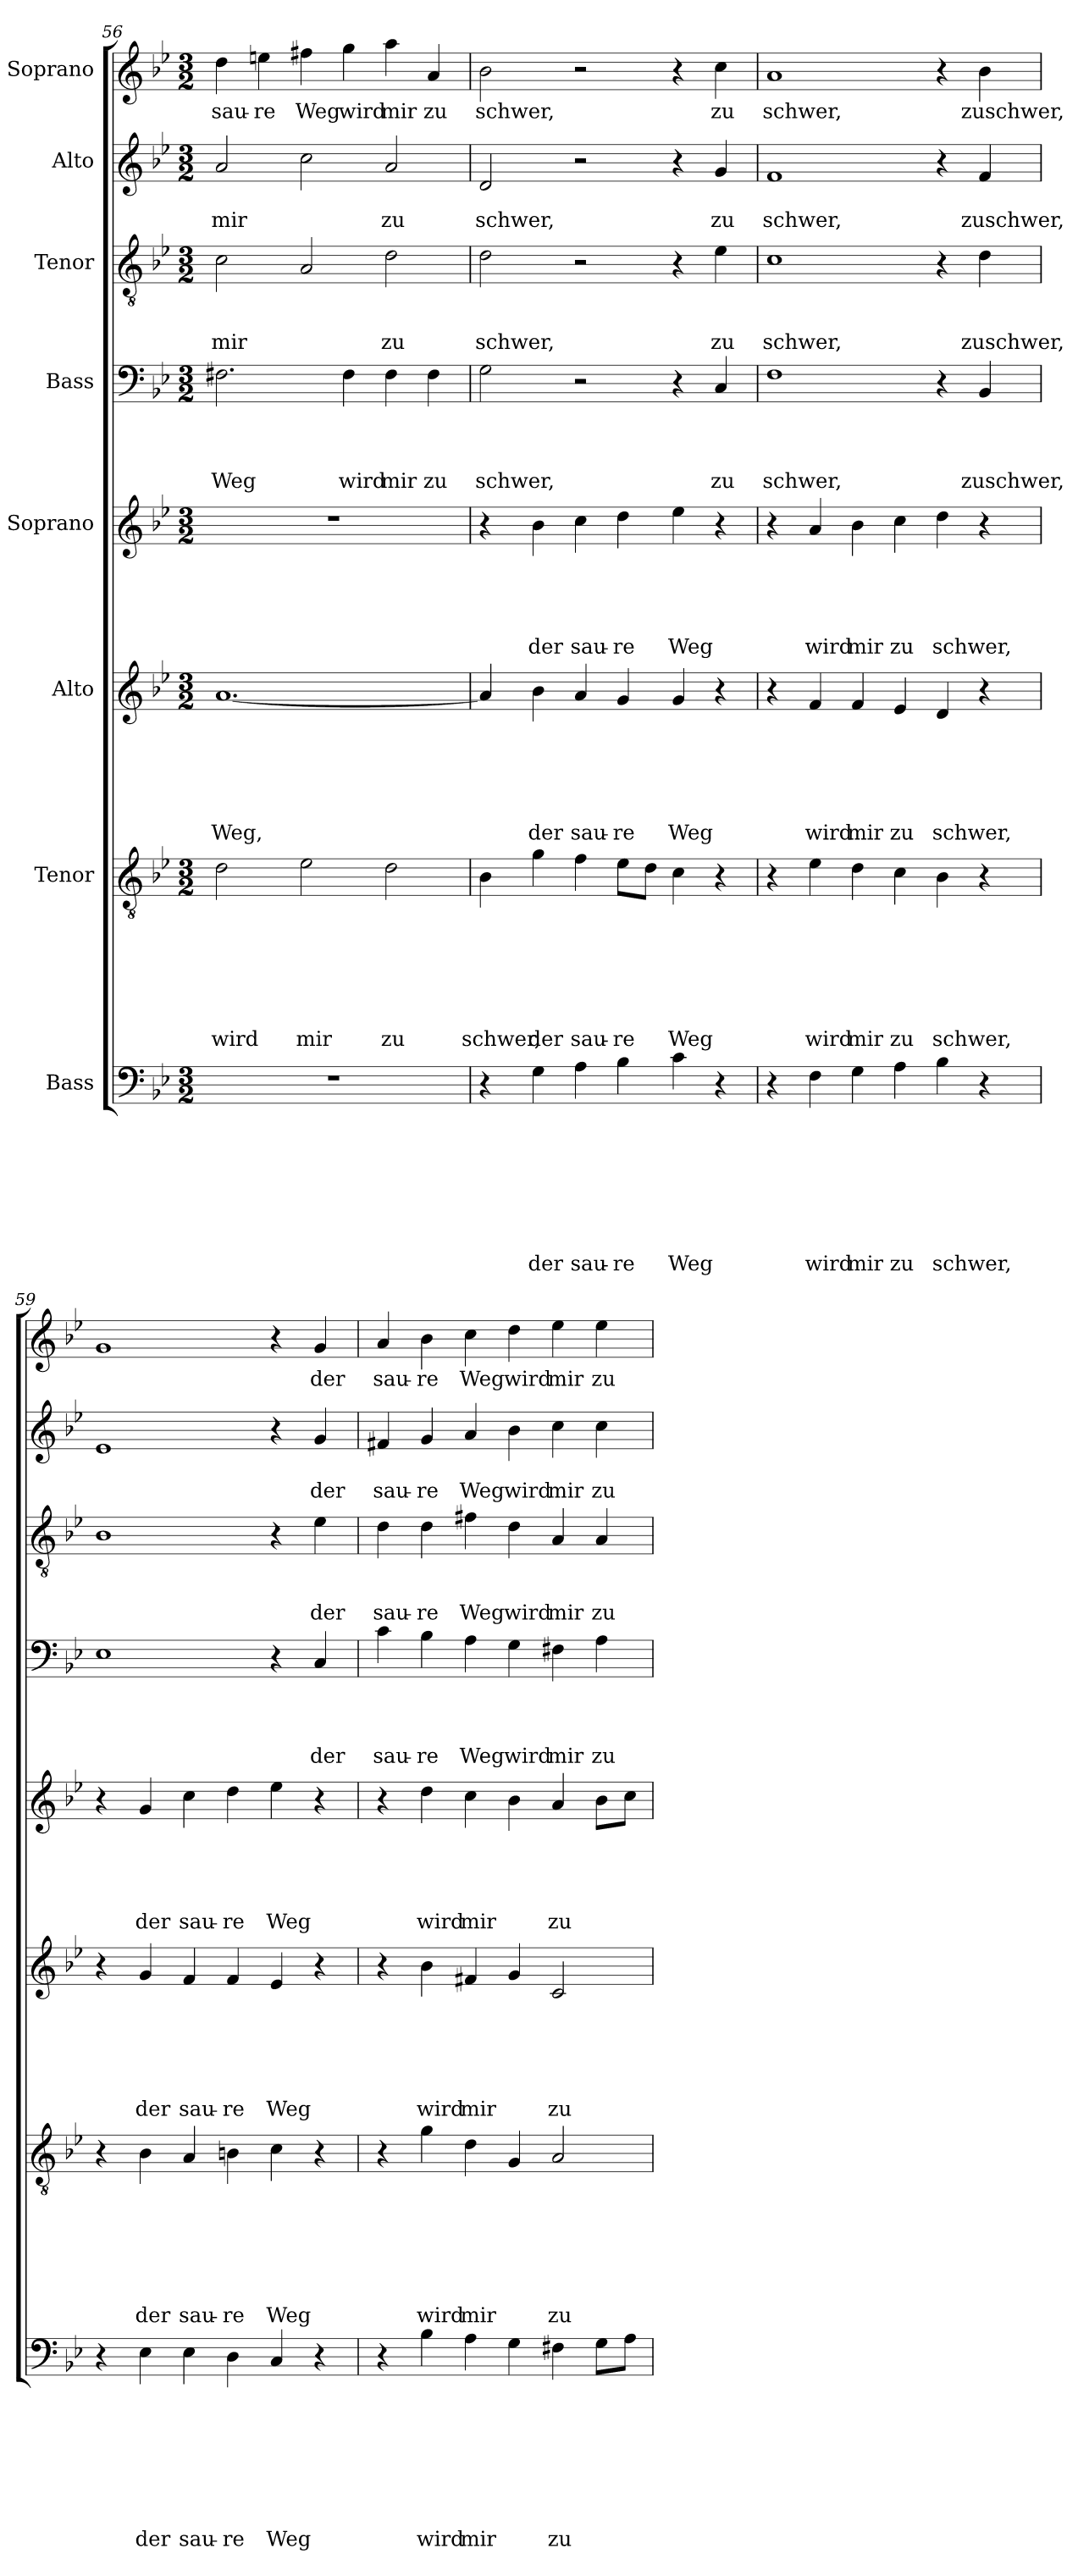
**kern	**text	**text	**text	**text	**text	**text	**text	**text	**kern	**text	**text	**text	**text	**text	**text	**text	**kern	**text	**text	**text	**text	**text	**text	**kern	**text	**text	**text	**text	**text	**kern	**text	**text	**text	**text	**kern	**text	**text	**text	**kern	**text	**text	**kern	**text
*part8	*part8	*part8	*part8	*part8	*part8	*part8	*part8	*part8	*part7	*part7	*part7	*part7	*part7	*part7	*part7	*part7	*part6	*part6	*part6	*part6	*part6	*part6	*part6	*part5	*part5	*part5	*part5	*part5	*part5	*part4	*part4	*part4	*part4	*part4	*part3	*part3	*part3	*part3	*part2	*part2	*part2	*part1	*part1
*staff8	*staff8	*staff8	*staff8	*staff8	*staff8	*staff8	*staff8	*staff8	*staff7	*staff7	*staff7	*staff7	*staff7	*staff7	*staff7	*staff7	*staff6	*staff6	*staff6	*staff6	*staff6	*staff6	*staff6	*staff5	*staff5	*staff5	*staff5	*staff5	*staff5	*staff4	*staff4	*staff4	*staff4	*staff4	*staff3	*staff3	*staff3	*staff3	*staff2	*staff2	*staff2	*staff1	*staff1
*I"Bass	*	*	*	*	*	*	*	*	*I"Tenor	*	*	*	*	*	*	*	*I"Alto	*	*	*	*	*	*	*I"Soprano	*	*	*	*	*	*I"Bass	*	*	*	*	*I"Tenor	*	*	*	*I"Alto	*	*	*I"Soprano	*
*clefF4	*	*	*	*	*	*	*	*	*clefGv2	*	*	*	*	*	*	*	*clefG2	*	*	*	*	*	*	*clefG2	*	*	*	*	*	*clefF4	*	*	*	*	*clefGv2	*	*	*	*clefG2	*	*	*clefG2	*
*k[b-e-]	*	*	*	*	*	*	*	*	*k[b-e-]	*	*	*	*	*	*	*	*k[b-e-]	*	*	*	*	*	*	*k[b-e-]	*	*	*	*	*	*k[b-e-]	*	*	*	*	*k[b-e-]	*	*	*	*k[b-e-]	*	*	*k[b-e-]	*
*B-:	*	*	*	*	*	*	*	*	*B-:	*	*	*	*	*	*	*	*B-:	*	*	*	*	*	*	*B-:	*	*	*	*	*	*B-:	*	*	*	*	*B-:	*	*	*	*B-:	*	*	*B-:	*
*M3/2	*	*	*	*	*	*	*	*	*M3/2	*	*	*	*	*	*	*	*M3/2	*	*	*	*	*	*	*M3/2	*	*	*	*	*	*M3/2	*	*	*	*	*M3/2	*	*	*	*M3/2	*	*	*M3/2	*
=56	=56	=56	=56	=56	=56	=56	=56	=56	=56	=56	=56	=56	=56	=56	=56	=56	=56	=56	=56	=56	=56	=56	=56	=56	=56	=56	=56	=56	=56	=56	=56	=56	=56	=56	=56	=56	=56	=56	=56	=56	=56	=56	=56
!LO:N:vis=1	!	!	!	!	!	!	!	!	!	!	!	!	!	!	!	!LO:LY:b	!	!	!	!	!	!	!LO:LY:b	!LO:N:vis=1	!	!	!	!	!	!	!	!	!	!LO:LY:b	!	!	!	!LO:LY:b	!	!	!LO:LY:b	!	!LO:LY:b
1.r	.	.	.	.	.	.	.	.	2d\	.	.	.	.	.	.	wird	[<1.a	.	.	.	.	.	Weg,	1.r	.	.	.	.	.	2.F#X\	.	.	.	Weg	2c\	.	.	mir	2a/	.	mir	4dd\	sau-
!	!	!	!	!	!	!	!	!	!	!	!	!	!	!	!	!	!	!	!	!	!	!	!	!	!	!	!	!	!	!	!	!	!	!	!	!	!	!	!	!	!	!	!LO:LY:b
.	.	.	.	.	.	.	.	.	.	.	.	.	.	.	.	.	.	.	.	.	.	.	.	.	.	.	.	.	.	.	.	.	.	.	.	.	.	.	.	.	.	4een\	-re
!	!	!	!	!	!	!	!	!	!	!	!	!	!	!	!	!LO:LY:b	!	!	!	!	!	!	!	!	!	!	!	!	!	!	!	!	!	!	!	!	!	!	!	!	!	!	!LO:LY:b
.	.	.	.	.	.	.	.	.	2e-\	.	.	.	.	.	.	mir	.	.	.	.	.	.	.	.	.	.	.	.	.	.	.	.	.	.	2A/	.	.	.	2cc\	.	.	4ff#X\	Weg
!	!	!	!	!	!	!	!	!	!	!	!	!	!	!	!	!	!	!	!	!	!	!	!	!	!	!	!	!	!	!	!	!	!	!LO:LY:b	!	!	!	!	!	!	!	!	!LO:LY:b
.	.	.	.	.	.	.	.	.	.	.	.	.	.	.	.	.	.	.	.	.	.	.	.	.	.	.	.	.	.	4F#\	.	.	.	wird	.	.	.	.	.	.	.	4gg\	wird
!	!	!	!	!	!	!	!	!	!	!	!	!	!	!	!	!LO:LY:b	!	!	!	!	!	!	!	!	!	!	!	!	!	!	!	!	!	!LO:LY:b	!	!	!	!LO:LY:b	!	!	!LO:LY:b	!	!LO:LY:b
.	.	.	.	.	.	.	.	.	2d\	.	.	.	.	.	.	zu	.	.	.	.	.	.	.	.	.	.	.	.	.	4F#\	.	.	.	mir	2d\	.	.	zu	2a/	.	zu	4aa\	mir
!	!	!	!	!	!	!	!	!	!	!	!	!	!	!	!	!	!	!	!	!	!	!	!	!	!	!	!	!	!	!	!	!	!	!LO:LY:b	!	!	!	!	!	!	!	!	!LO:LY:b
.	.	.	.	.	.	.	.	.	.	.	.	.	.	.	.	.	.	.	.	.	.	.	.	.	.	.	.	.	.	4F#\	.	.	.	zu	.	.	.	.	.	.	.	4a/	zu
=57	=57	=57	=57	=57	=57	=57	=57	=57	=57	=57	=57	=57	=57	=57	=57	=57	=57	=57	=57	=57	=57	=57	=57	=57	=57	=57	=57	=57	=57	=57	=57	=57	=57	=57	=57	=57	=57	=57	=57	=57	=57	=57	=57
!	!	!	!	!	!	!	!	!	!	!	!	!	!	!	!	!LO:LY:b	!	!	!	!	!	!	!	!	!	!	!	!	!	!	!	!	!	!LO:LY:b	!	!	!	!LO:LY:b	!	!	!LO:LY:b	!	!LO:LY:b
4r	.	.	.	.	.	.	.	.	4B-\	.	.	.	.	.	.	schwer,	4a/]	.	.	.	.	.	.	4r	.	.	.	.	.	2G\	.	.	.	schwer,	2d\	.	.	schwer,	2d/	.	schwer,	2b-\	schwer,
!	!	!	!	!	!	!	!	!LO:LY:b	!	!	!	!	!	!	!	!LO:LY:b	!	!	!	!	!	!	!LO:LY:b	!	!	!	!	!	!LO:LY:b	!	!	!	!	!	!	!	!	!	!	!	!	!	!
4G\	.	.	.	.	.	.	.	der	4g\	.	.	.	.	.	.	der	4b-\	.	.	.	.	.	der	4b-\	.	.	.	.	der	.	.	.	.	.	.	.	.	.	.	.	.	.	.
!	!	!	!	!	!	!	!	!LO:LY:b	!	!	!	!	!	!	!	!LO:LY:b	!	!	!	!	!	!	!LO:LY:b	!	!	!	!	!	!LO:LY:b	!	!	!	!	!	!	!	!	!	!	!	!	!	!
4A\	.	.	.	.	.	.	.	sau-	4f\	.	.	.	.	.	.	sau-	4a/	.	.	.	.	.	sau-	4cc\	.	.	.	.	sau-	2r	.	.	.	.	2r	.	.	.	2r	.	.	2r	.
!	!	!	!	!	!	!	!	!LO:LY:b	!	!	!	!	!	!	!	!LO:LY:b	!	!	!	!	!	!	!LO:LY:b	!	!	!	!	!	!LO:LY:b	!	!	!	!	!	!	!	!	!	!	!	!	!	!
4B-\	.	.	.	.	.	.	.	-re	8e-\L	.	.	.	.	.	.	-re	4g/	.	.	.	.	.	-re	4dd\	.	.	.	.	-re	.	.	.	.	.	.	.	.	.	.	.	.	.	.
.	.	.	.	.	.	.	.	.	8d\J	.	.	.	.	.	.	.	.	.	.	.	.	.	.	.	.	.	.	.	.	.	.	.	.	.	.	.	.	.	.	.	.	.	.
!	!	!	!	!	!	!	!	!LO:LY:b	!	!	!	!	!	!	!	!LO:LY:b	!	!	!	!	!	!	!LO:LY:b	!	!	!	!	!	!LO:LY:b	!	!	!	!	!	!	!	!	!	!	!	!	!	!
4c\	.	.	.	.	.	.	.	Weg	4c\	.	.	.	.	.	.	Weg	4g/	.	.	.	.	.	Weg	4ee-\	.	.	.	.	Weg	4r	.	.	.	.	4r	.	.	.	4r	.	.	4r	.
!	!	!	!	!	!	!	!	!	!	!	!	!	!	!	!	!	!	!	!	!	!	!	!	!	!	!	!	!	!	!	!	!	!	!LO:LY:b	!	!	!	!LO:LY:b	!	!	!LO:LY:b	!	!LO:LY:b
4r	.	.	.	.	.	.	.	.	4r	.	.	.	.	.	.	.	4r	.	.	.	.	.	.	4r	.	.	.	.	.	4C/	.	.	.	zu	4e-\	.	.	zu	4g/	.	zu	4cc\	zu
!!LO:PB:g=z
=58	=58	=58	=58	=58	=58	=58	=58	=58	=58	=58	=58	=58	=58	=58	=58	=58	=58	=58	=58	=58	=58	=58	=58	=58	=58	=58	=58	=58	=58	=58	=58	=58	=58	=58	=58	=58	=58	=58	=58	=58	=58	=58	=58
!	!	!	!	!	!	!	!	!	!	!	!	!	!	!	!	!	!	!	!	!	!	!	!	!	!	!	!	!	!	!	!	!	!	!LO:LY:b	!	!	!	!LO:LY:b	!	!	!LO:LY:b	!	!LO:LY:b
4r	.	.	.	.	.	.	.	.	4r	.	.	.	.	.	.	.	4r	.	.	.	.	.	.	4r	.	.	.	.	.	1F	.	.	.	schwer,	1c	.	.	schwer,	1f	.	schwer,	1a	schwer,
!	!	!	!	!	!	!	!	!LO:LY:b	!	!	!	!	!	!	!	!LO:LY:b	!	!	!	!	!	!	!LO:LY:b	!	!	!	!	!	!LO:LY:b	!	!	!	!	!	!	!	!	!	!	!	!	!	!
4F\	.	.	.	.	.	.	.	wird	4e-\	.	.	.	.	.	.	wird	4f/	.	.	.	.	.	wird	4a/	.	.	.	.	wird	.	.	.	.	.	.	.	.	.	.	.	.	.	.
!	!	!	!	!	!	!	!	!LO:LY:b	!	!	!	!	!	!	!	!LO:LY:b	!	!	!	!	!	!	!LO:LY:b	!	!	!	!	!	!LO:LY:b	!	!	!	!	!	!	!	!	!	!	!	!	!	!
4G\	.	.	.	.	.	.	.	mir	4d\	.	.	.	.	.	.	mir	4f/	.	.	.	.	.	mir	4b-\	.	.	.	.	mir	.	.	.	.	.	.	.	.	.	.	.	.	.	.
!	!	!	!	!	!	!	!	!LO:LY:b	!	!	!	!	!	!	!	!LO:LY:b	!	!	!	!	!	!	!LO:LY:b	!	!	!	!	!	!LO:LY:b	!	!	!	!	!	!	!	!	!	!	!	!	!	!
4A\	.	.	.	.	.	.	.	zu	4c\	.	.	.	.	.	.	zu	4e-/	.	.	.	.	.	zu	4cc\	.	.	.	.	zu	.	.	.	.	.	.	.	.	.	.	.	.	.	.
!	!	!	!	!	!	!	!	!LO:LY:b	!	!	!	!	!	!	!	!LO:LY:b	!	!	!	!	!	!	!LO:LY:b	!	!	!	!	!	!LO:LY:b	!	!	!	!	!	!	!	!	!	!	!	!	!	!
4B-\	.	.	.	.	.	.	.	schwer,	4B-\	.	.	.	.	.	.	schwer,	4d/	.	.	.	.	.	schwer,	4dd\	.	.	.	.	schwer,	4r	.	.	.	.	4r	.	.	.	4r	.	.	4r	.
!	!	!	!	!	!	!	!	!	!	!	!	!	!	!	!	!	!	!	!	!	!	!	!	!	!	!	!	!	!	!	!	!	!	!LO:LY:b	!	!	!	!LO:LY:b	!	!	!LO:LY:b	!	!LO:LY:b
4r	.	.	.	.	.	.	.	.	4r	.	.	.	.	.	.	.	4r	.	.	.	.	.	.	4r	.	.	.	.	.	4BB-/	.	.	.	zuschwer,	4d\	.	.	zuschwer,	4f/	.	zuschwer,	4b-\	zuschwer,
=59	=59	=59	=59	=59	=59	=59	=59	=59	=59	=59	=59	=59	=59	=59	=59	=59	=59	=59	=59	=59	=59	=59	=59	=59	=59	=59	=59	=59	=59	=59	=59	=59	=59	=59	=59	=59	=59	=59	=59	=59	=59	=59	=59
4r	.	.	.	.	.	.	.	.	4r	.	.	.	.	.	.	.	4r	.	.	.	.	.	.	4r	.	.	.	.	.	1E-	.	.	.	.	1B-	.	.	.	1e-	.	.	1g	.
!	!	!	!	!	!	!	!	!LO:LY:b	!	!	!	!	!	!	!	!LO:LY:b	!	!	!	!	!	!	!LO:LY:b	!	!	!	!	!	!LO:LY:b	!	!	!	!	!	!	!	!	!	!	!	!	!	!
4E-\	.	.	.	.	.	.	.	der	4B-\	.	.	.	.	.	.	der	4g/	.	.	.	.	.	der	4g/	.	.	.	.	der	.	.	.	.	.	.	.	.	.	.	.	.	.	.
!	!	!	!	!	!	!	!	!LO:LY:b	!	!	!	!	!	!	!	!LO:LY:b	!	!	!	!	!	!	!LO:LY:b	!	!	!	!	!	!LO:LY:b	!	!	!	!	!	!	!	!	!	!	!	!	!	!
4E-\	.	.	.	.	.	.	.	sau-	4A/	.	.	.	.	.	.	sau-	4f/	.	.	.	.	.	sau-	4cc\	.	.	.	.	sau-	.	.	.	.	.	.	.	.	.	.	.	.	.	.
!	!	!	!	!	!	!	!	!LO:LY:b:rj	!	!	!	!	!	!	!	!LO:LY:b:rj	!	!	!	!	!	!	!LO:LY:b:rj	!	!	!	!	!	!LO:LY:b:rj	!	!	!	!	!	!	!	!	!	!	!	!	!	!
4D\	.	.	.	.	.	.	.	-re	4Bn\	.	.	.	.	.	.	-re	4f/	.	.	.	.	.	-re	4dd\	.	.	.	.	-re	.	.	.	.	.	.	.	.	.	.	.	.	.	.
!	!	!	!	!	!	!	!	!LO:LY:b	!	!	!	!	!	!	!	!LO:LY:b	!	!	!	!	!	!	!LO:LY:b	!	!	!	!	!	!LO:LY:b	!	!	!	!	!	!	!	!	!	!	!	!	!	!
4C/	.	.	.	.	.	.	.	Weg	4c\	.	.	.	.	.	.	Weg	4e-/	.	.	.	.	.	Weg	4ee-\	.	.	.	.	Weg	4r	.	.	.	.	4r	.	.	.	4r	.	.	4r	.
!	!	!	!	!	!	!	!	!	!	!	!	!	!	!	!	!	!	!	!	!	!	!	!	!	!	!	!	!	!	!	!	!	!	!LO:LY:b	!	!	!	!LO:LY:b	!	!	!LO:LY:b	!	!LO:LY:b
4r	.	.	.	.	.	.	.	.	4r	.	.	.	.	.	.	.	4r	.	.	.	.	.	.	4r	.	.	.	.	.	4C/	.	.	.	der	4e-\	.	.	der	4g/	.	der	4g/	der
=60	=60	=60	=60	=60	=60	=60	=60	=60	=60	=60	=60	=60	=60	=60	=60	=60	=60	=60	=60	=60	=60	=60	=60	=60	=60	=60	=60	=60	=60	=60	=60	=60	=60	=60	=60	=60	=60	=60	=60	=60	=60	=60	=60
!	!	!	!	!	!	!	!	!	!	!	!	!	!	!	!	!	!	!	!	!	!	!	!	!	!	!	!	!	!	!	!	!	!	!LO:LY:b	!	!	!	!LO:LY:b	!	!	!LO:LY:b	!	!LO:LY:b
4r	.	.	.	.	.	.	.	.	4r	.	.	.	.	.	.	.	4r	.	.	.	.	.	.	4r	.	.	.	.	.	4c\	.	.	.	sau-	4d\	.	.	sau-	4f#X/	.	sau-	4a/	sau-
!	!	!	!	!	!	!	!	!LO:LY:b	!	!	!	!	!	!	!	!LO:LY:b	!	!	!	!	!	!	!LO:LY:b	!	!	!	!	!	!LO:LY:b	!	!	!	!	!LO:LY:b:rj	!	!	!	!LO:LY:b:rj	!	!	!LO:LY:b:rj	!	!LO:LY:b:rj
4B-\	.	.	.	.	.	.	.	wird	4g\	.	.	.	.	.	.	wird	4b-\	.	.	.	.	.	wird	4dd\	.	.	.	.	wird	4B-\	.	.	.	-re	4d\	.	.	-re	4g/	.	-re	4b-\	-re
!	!	!	!	!	!	!	!	!LO:LY:b	!	!	!	!	!	!	!	!LO:LY:b	!	!	!	!	!	!	!LO:LY:b	!	!	!	!	!	!LO:LY:b	!	!	!	!	!LO:LY:b	!	!	!	!LO:LY:b	!	!	!LO:LY:b	!	!LO:LY:b
4A\	.	.	.	.	.	.	.	mir	4d\	.	.	.	.	.	.	mir	4f#X/	.	.	.	.	.	mir	4cc\	.	.	.	.	mir	4A\	.	.	.	Weg	4f#X\	.	.	Weg	4a/	.	Weg	4cc\	Weg
!	!	!	!	!	!	!	!	!	!	!	!	!	!	!	!	!	!	!	!	!	!	!	!	!	!	!	!	!	!	!	!	!	!	!LO:LY:b	!	!	!	!LO:LY:b	!	!	!LO:LY:b	!	!LO:LY:b
4G\	.	.	.	.	.	.	.	.	4G/	.	.	.	.	.	.	.	4g/	.	.	.	.	.	.	4b-\	.	.	.	.	.	4G\	.	.	.	wird	4d\	.	.	wird	4b-\	.	wird	4dd\	wird
!	!	!	!	!	!	!	!	!LO:LY:b	!	!	!	!	!	!	!	!LO:LY:b	!	!	!	!	!	!	!LO:LY:b	!	!	!	!	!	!LO:LY:b	!	!	!	!	!LO:LY:b	!	!	!	!LO:LY:b	!	!	!LO:LY:b	!	!LO:LY:b
4F#X\	.	.	.	.	.	.	.	zu	2A/	.	.	.	.	.	.	zu	2c/	.	.	.	.	.	zu	4a/	.	.	.	.	zu	4F#X\	.	.	.	mir	4A/	.	.	mir	4cc\	.	mir	4ee-\	mir
!	!	!	!	!	!	!	!	!	!	!	!	!	!	!	!	!	!	!	!	!	!	!	!	!	!	!	!	!	!	!	!	!	!	!LO:LY:b	!	!	!	!LO:LY:b	!	!	!LO:LY:b	!	!LO:LY:b
8G\L	.	.	.	.	.	.	.	.	.	.	.	.	.	.	.	.	.	.	.	.	.	.	.	8b-\L	.	.	.	.	.	4A\	.	.	.	zu	4A/	.	.	zu	4cc\	.	zu	4ee-\	zu
8A\J	.	.	.	.	.	.	.	.	.	.	.	.	.	.	.	.	.	.	.	.	.	.	.	8cc\J	.	.	.	.	.	.	.	.	.	.	.	.	.	.	.	.	.	.	.
=	=	=	=	=	=	=	=	=	=	=	=	=	=	=	=	=	=	=	=	=	=	=	=	=	=	=	=	=	=	=	=	=	=	=	=	=	=	=	=	=	=	=	=
*-	*-	*-	*-	*-	*-	*-	*-	*-	*-	*-	*-	*-	*-	*-	*-	*-	*-	*-	*-	*-	*-	*-	*-	*-	*-	*-	*-	*-	*-	*-	*-	*-	*-	*-	*-	*-	*-	*-	*-	*-	*-	*-	*-
